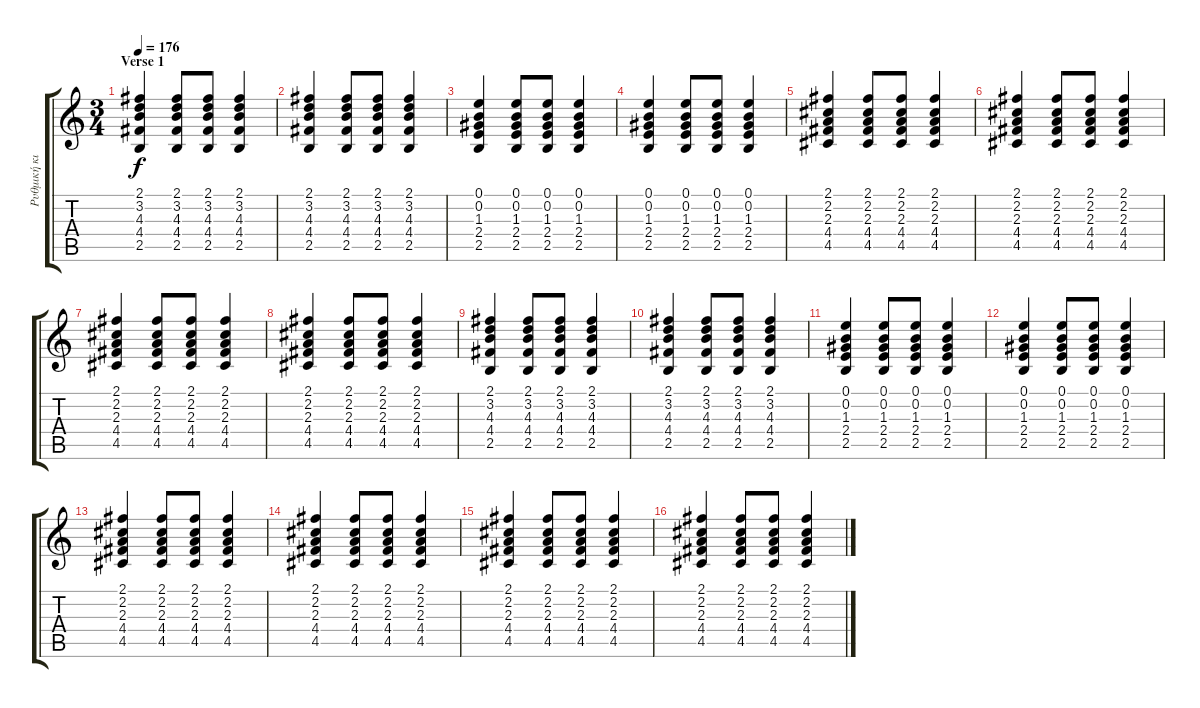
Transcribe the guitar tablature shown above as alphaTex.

\track ("Ρυθμική κιθάρα" "Ρυθμική κι") {instrument acousticguitarsteel}
\staff {score tabs}
\tuning (E4 B3 G3 D3 A2 E2) {hide}
\ts (3 4)
\section ("" "Verse 1")
\tempo 176
\clef g2
\ks c
(2.1 3.2 4.3 4.4 2.5).4{dy f} (2.1 3.2 4.3 4.4 2.5).8 (2.1 3.2 4.3 4.4 2.5).8 (2.1 3.2 4.3 4.4 2.5).4 |
(2.1 3.2 4.3 4.4 2.5).4 (2.1 3.2 4.3 4.4 2.5).8 (2.1 3.2 4.3 4.4 2.5).8 (2.1 3.2 4.3 4.4 2.5).4 |
(0.1 0.2 1.3 2.4 2.5).4 (0.1 0.2 1.3 2.4 2.5).8 (0.1 0.2 1.3 2.4 2.5).8 (0.1 0.2 1.3 2.4 2.5).4 |
(0.1 0.2 1.3 2.4 2.5).4 (0.1 0.2 1.3 2.4 2.5).8 (0.1 0.2 1.3 2.4 2.5).8 (0.1 0.2 1.3 2.4 2.5).4 |
(2.1 2.2 2.3 4.4 4.5).4 (2.1 2.2 2.3 4.4 4.5).8 (2.1 2.2 2.3 4.4 4.5).8 (2.1 2.2 2.3 4.4 4.5).4 |
(2.1 2.2 2.3 4.4 4.5).4 (2.1 2.2 2.3 4.4 4.5).8 (2.1 2.2 2.3 4.4 4.5).8 (2.1 2.2 2.3 4.4 4.5).4 |
(2.1 2.2 2.3 4.4 4.5).4 (2.1 2.2 2.3 4.4 4.5).8 (2.1 2.2 2.3 4.4 4.5).8 (2.1 2.2 2.3 4.4 4.5).4 |
(2.1 2.2 2.3 4.4 4.5).4 (2.1 2.2 2.3 4.4 4.5).8 (2.1 2.2 2.3 4.4 4.5).8 (2.1 2.2 2.3 4.4 4.5).4 |
(2.1 3.2 4.3 4.4 2.5).4 (2.1 3.2 4.3 4.4 2.5).8 (2.1 3.2 4.3 4.4 2.5).8 (2.1 3.2 4.3 4.4 2.5).4 |
(2.1 3.2 4.3 4.4 2.5).4 (2.1 3.2 4.3 4.4 2.5).8 (2.1 3.2 4.3 4.4 2.5).8 (2.1 3.2 4.3 4.4 2.5).4 |
(0.1 0.2 1.3 2.4 2.5).4 (0.1 0.2 1.3 2.4 2.5).8 (0.1 0.2 1.3 2.4 2.5).8 (0.1 0.2 1.3 2.4 2.5).4 |
(0.1 0.2 1.3 2.4 2.5).4 (0.1 0.2 1.3 2.4 2.5).8 (0.1 0.2 1.3 2.4 2.5).8 (0.1 0.2 1.3 2.4 2.5).4 |
(2.1 2.2 2.3 4.4 4.5).4 (2.1 2.2 2.3 4.4 4.5).8 (2.1 2.2 2.3 4.4 4.5).8 (2.1 2.2 2.3 4.4 4.5).4 |
(2.1 2.2 2.3 4.4 4.5).4 (2.1 2.2 2.3 4.4 4.5).8 (2.1 2.2 2.3 4.4 4.5).8 (2.1 2.2 2.3 4.4 4.5).4 |
(2.1 2.2 2.3 4.4 4.5).4 (2.1 2.2 2.3 4.4 4.5).8 (2.1 2.2 2.3 4.4 4.5).8 (2.1 2.2 2.3 4.4 4.5).4 |
(2.1 2.2 2.3 4.4 4.5).4 (2.1 2.2 2.3 4.4 4.5).8 (2.1 2.2 2.3 4.4 4.5).8 (2.1 2.2 2.3 4.4 4.5).4
